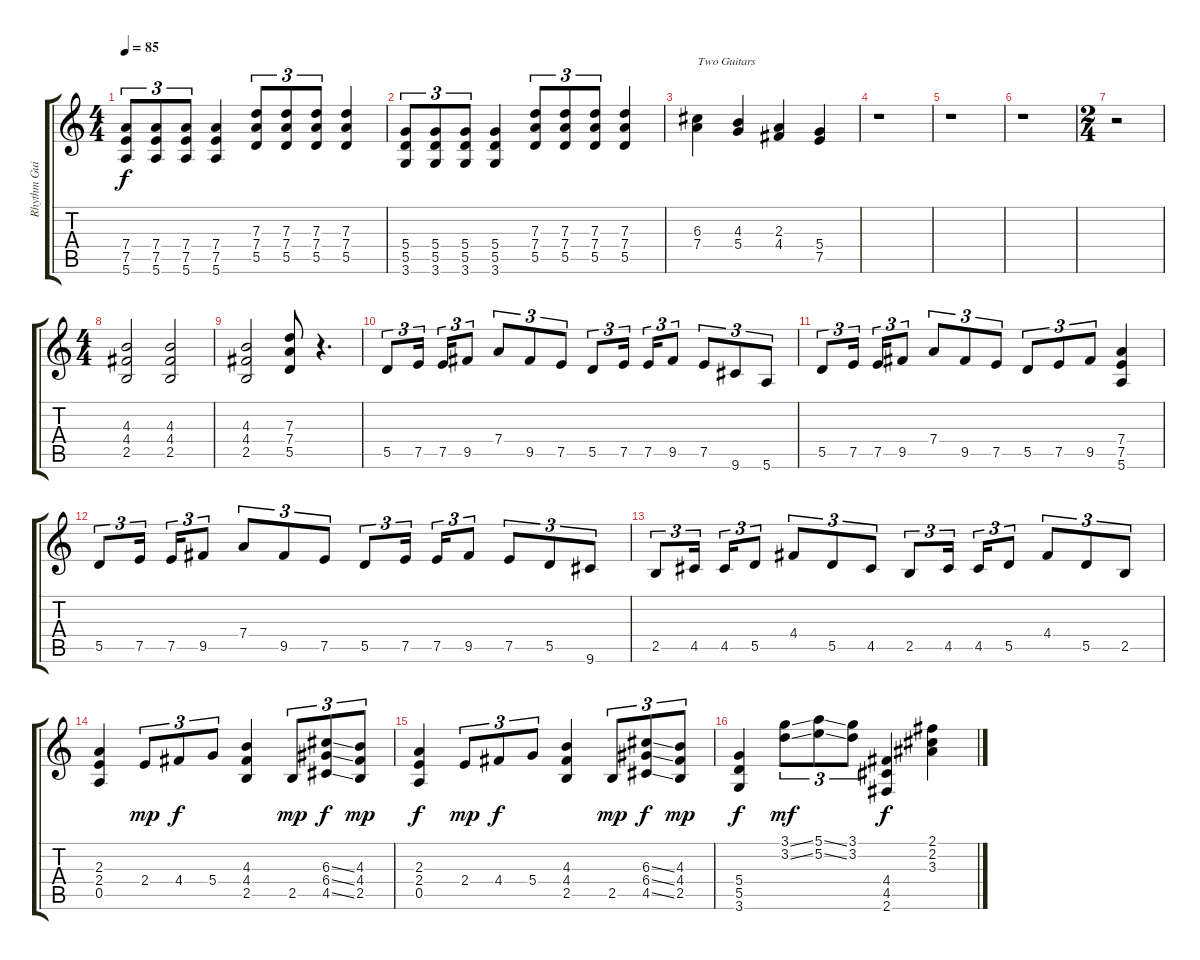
\track ("Rhythm Guitar" "Rhythm Gui") {instrument overdrivenguitar}
\staff {score tabs}
\tuning (E4 B3 G3 D3 A2 E2) {hide}
\ts (4 4)
\tempo 85
\clef g2
\ks c
(7.4 7.5 5.6).8{tu (3 2) dy f} (7.4 7.5 5.6).8{tu (3 2)} (7.4 7.5 5.6).8{tu (3 2)} (7.4 7.5 5.6).4 (7.3 7.4 5.5).8{tu (3 2)} (7.3 7.4 5.5).8{tu (3 2)} (7.3 7.4 5.5).8{tu (3 2)} (7.3 7.4 5.5).4 |
(5.4 5.5 3.6).8{tu (3 2)} (5.4 5.5 3.6).8{tu (3 2)} (5.4 5.5 3.6).8{tu (3 2)} (5.4 5.5 3.6).4 (7.3 7.4 5.5).8{tu (3 2)} (7.3 7.4 5.5).8{tu (3 2)} (7.3 7.4 5.5).8{tu (3 2)} (7.3 7.4 5.5).4 |
(6.3 7.4).4{txt "Two Guitars"} (4.3 5.4).4 (2.3 4.4).4 (5.4 7.5).4 |
r.1 |
r.1 |
r.1 |
\ts (2 4)
r.2 |
\ts (4 4)
(4.3 4.4 2.5).2 (4.3 4.4 2.5).2 |
(4.3 4.4 2.5).2 (7.3 7.4 5.5).8 r.4{d} |
5.5.8{tu (3 2)} 7.5.16{tu (3 2)} 7.5.16{tu (3 2)} 9.5.8{tu (3 2)} 7.4.8{tu (3 2)} 9.5.8{tu (3 2)} 7.5.8{tu (3 2)} 5.5.8{tu (3 2)} 7.5.16{tu (3 2)} 7.5.16{tu (3 2)} 9.5.8{tu (3 2)} 7.5.8{tu (3 2)} 9.6.8{tu (3 2)} 5.6.8{tu (3 2)} |
5.5.8{tu (3 2)} 7.5.16{tu (3 2)} 7.5.16{tu (3 2)} 9.5.8{tu (3 2)} 7.4.8{tu (3 2)} 9.5.8{tu (3 2)} 7.5.8{tu (3 2)} 5.5.8{tu (3 2)} 7.5.8{tu (3 2)} 9.5.8{tu (3 2)} (7.4 7.5 5.6).4 |
5.5.8{tu (3 2)} 7.5.16{tu (3 2)} 7.5.16{tu (3 2)} 9.5.8{tu (3 2)} 7.4.8{tu (3 2)} 9.5.8{tu (3 2)} 7.5.8{tu (3 2)} 5.5.8{tu (3 2)} 7.5.16{tu (3 2)} 7.5.16{tu (3 2)} 9.5.8{tu (3 2)} 7.5.8{tu (3 2)} 5.5.8{tu (3 2)} 9.6.8{tu (3 2)} |
2.5.8{tu (3 2)} 4.5.16{tu (3 2)} 4.5.16{tu (3 2)} 5.5.8{tu (3 2)} 4.4.8{tu (3 2)} 5.5.8{tu (3 2)} 4.5.8{tu (3 2)} 2.5.8{tu (3 2)} 4.5.16{tu (3 2)} 4.5.16{tu (3 2)} 5.5.8{tu (3 2)} 4.4.8{tu (3 2)} 5.5.8{tu (3 2)} 2.5.8{tu (3 2)} |
(2.3 2.4 0.5).4 2.4.8{tu (3 2) dy mp} 4.4.8{tu (3 2) dy f} 5.4.8{tu (3 2)} (4.3 4.4 2.5).4 2.5.8{tu (3 2) dy mp} (6.3{ss} 6.4{ss} 4.5{ss}).8{tu (3 2) dy f} (4.3 4.4 2.5).8{tu (3 2) dy mp} |
(2.3 2.4 0.5).4{dy f} 2.4.8{tu (3 2) dy mp} 4.4.8{tu (3 2) dy f} 5.4.8{tu (3 2)} (4.3 4.4 2.5).4 2.5.8{tu (3 2) dy mp} (6.3{ss} 6.4{ss} 4.5{ss}).8{tu (3 2) dy f} (4.3 4.4 2.5).8{tu (3 2) dy mp} |
(5.4 5.5 3.6).4{dy f} (3.1{ss} 3.2{ss}).8{tu (3 2) dy mf} (5.1{ss} 5.2{ss}).8{tu (3 2)} (3.1 3.2).8{tu (3 2)} (4.4 4.5 2.6).4{dy f} (2.1 2.2 3.3).4
